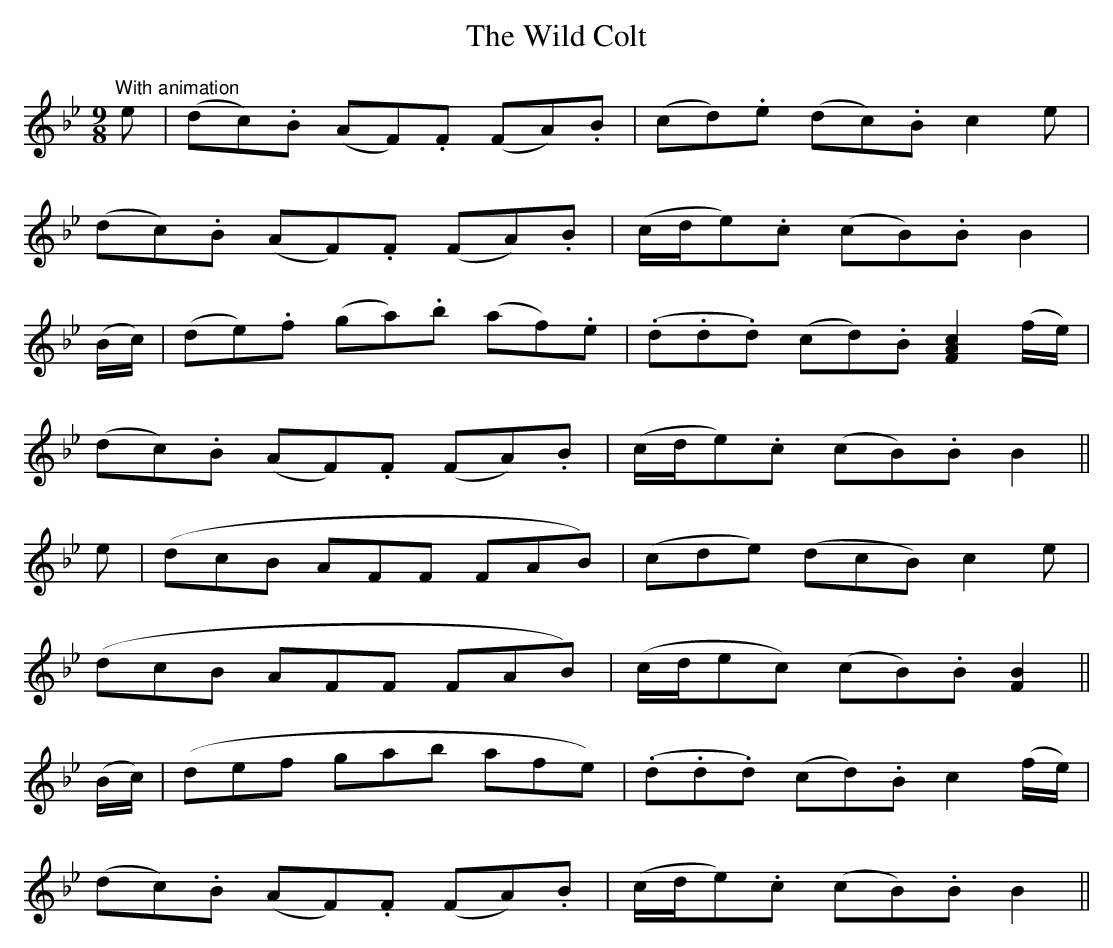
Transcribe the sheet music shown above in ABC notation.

X:1
T:Wild Colt, The
M:9/8
L:1/8
K:Bb
"With animation"e|(dc).B (AF).F (FA).B|(cd).e (dc).B c2e|
(dc).B (AF).F (FA).B|(c/d/e).c (cB).B B2|
(B/c/)|(de).f (ga).b (af).e|(.d.d.d) (cd).B [F2A2c2] (f/e/)|
(dc).B (AF).F (FA).B|(c/d/e).c (cB).B B2||
e|(dcB AFF FAB)|(cde) (dcB) c2e|
(dcB AFF FAB)|(c/d/ec) (cB).B [F2B2]||
(B/c/)|(def gab afe)|(.d.d.d) (cd).B c2 (f/e/)|
(dc).B (AF).F (FA).B|(c/d/e).c (cB).B B2||
